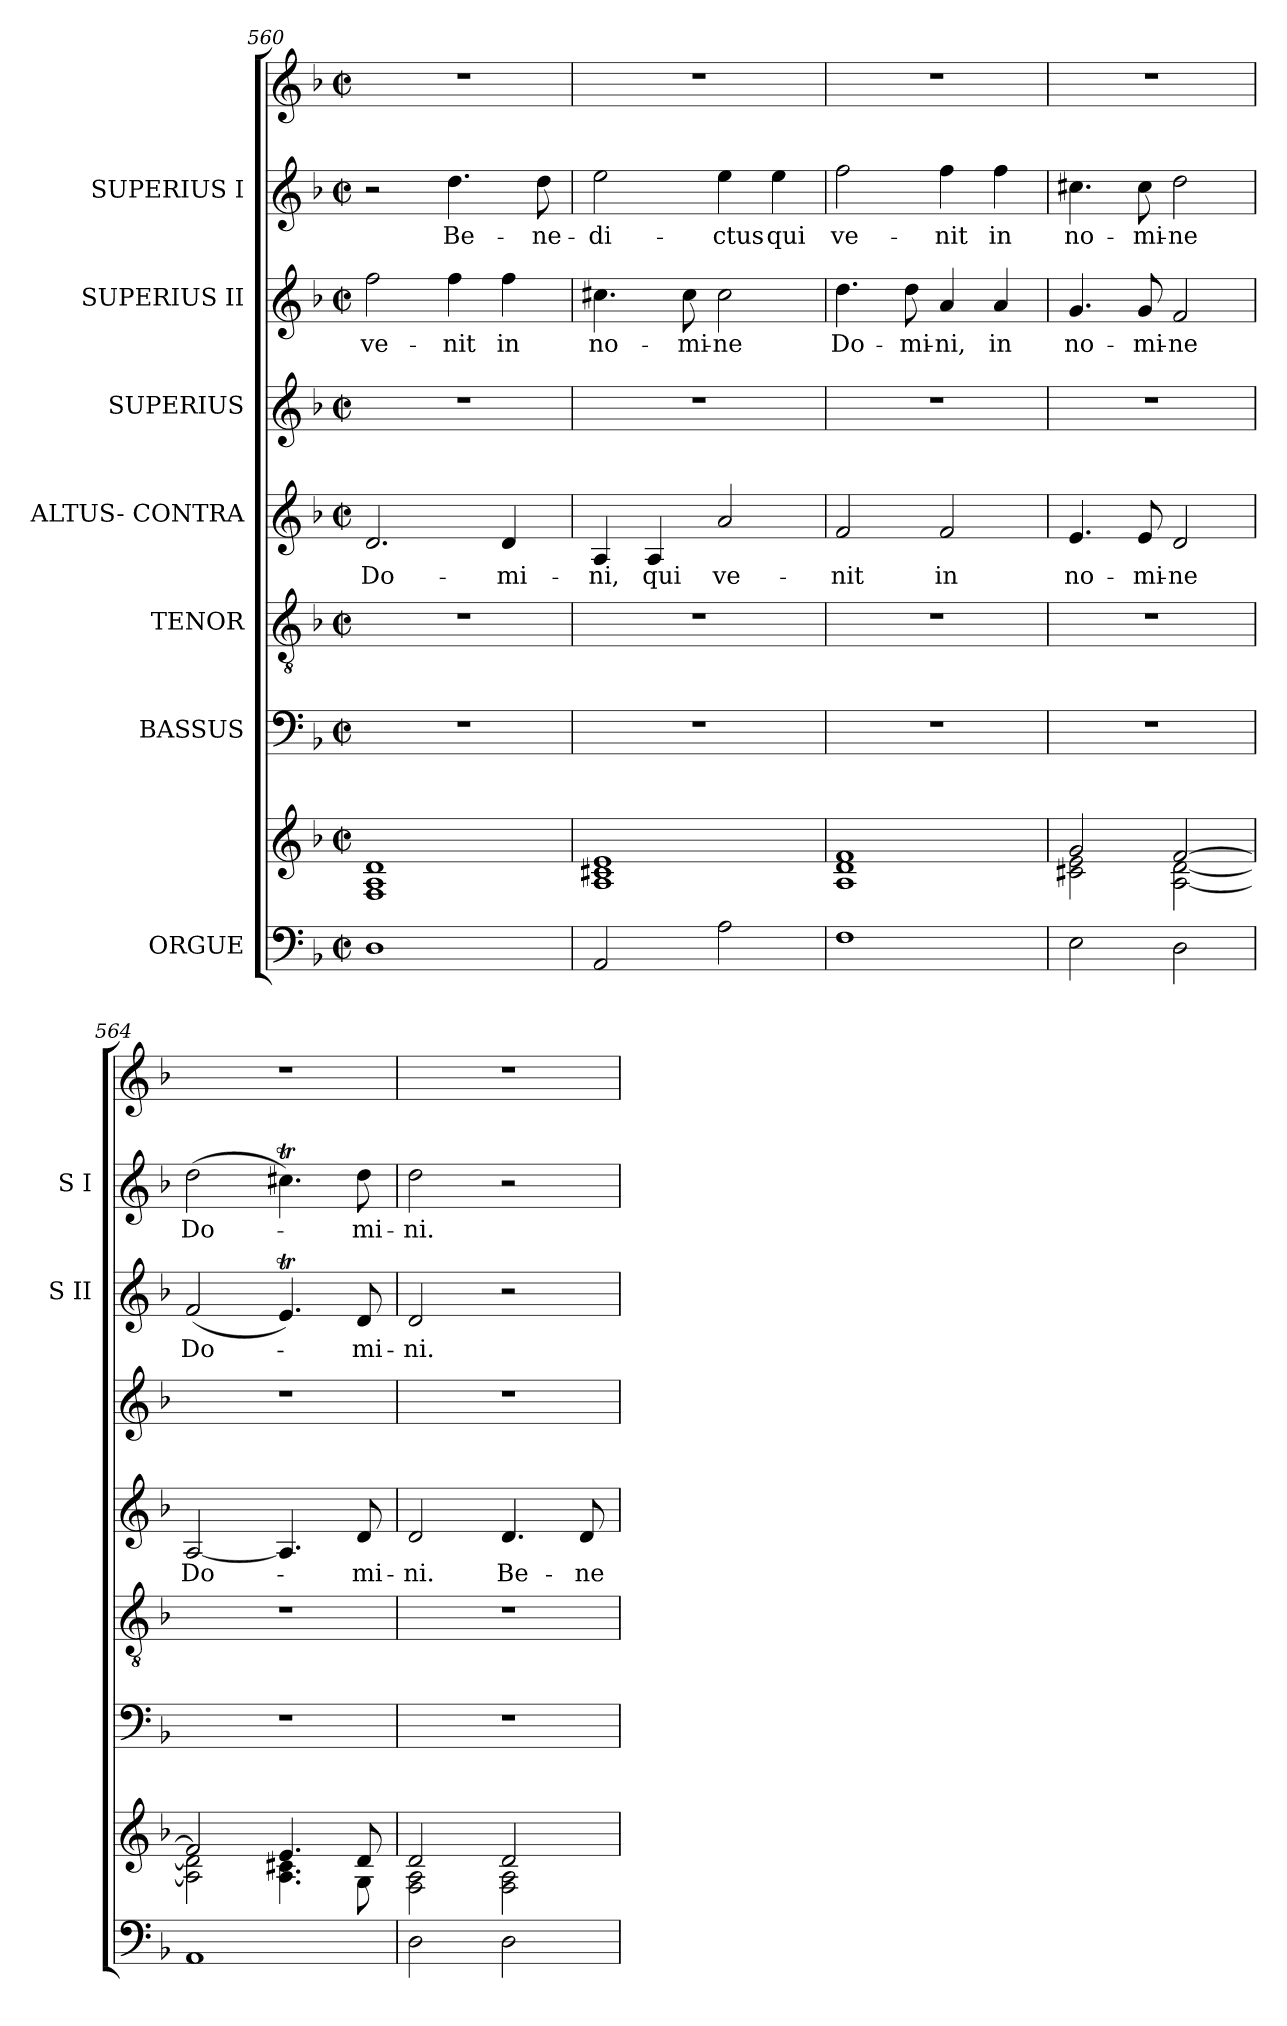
**kern	**kern	**kern	**kern	**kern	**text	**kern	**kern	**text	**kern	**text	**kern
*part8	*part8	*part7	*part6	*part5	*part5	*part4	*part3	*part3	*part2	*part2	*part1
*staff9	*staff8	*staff7	*staff6	*staff5	*staff5	*staff4	*staff3	*staff3	*staff2	*staff2	*staff1
*I"ORGUE	*	*I"BASSUS	*I"TENOR	*I"ALTUS- CONTRA	*	*I"SUPERIUS	*I"SUPERIUS II	*	*I"SUPERIUS I	*	*
*	*	*	*	*	*	*	*I'S II	*	*I'S I	*	*
*clefF4	*clefG2	*clefF4	*clefGv2	*clefG2	*	*clefG2	*clefG2	*	*clefG2	*	*clefG2
*k[b-]	*k[b-]	*k[b-]	*k[b-]	*k[b-]	*	*k[b-]	*k[b-]	*	*k[b-]	*	*k[b-]
*d:	*d:	*d:	*d:	*d:	*	*d:	*d:	*	*d:	*	*d:
*M2/2	*M2/2	*M2/2	*M2/2	*M2/2	*	*M2/2	*M2/2	*	*M2/2	*	*M2/2
*met(c|)	*met(c|)	*met(c|)	*met(c|)	*met(c|)	*	*met(c|)	*met(c|)	*	*met(c|)	*	*met(c|)
=560	=560	=560	=560	=560	=560	=560	=560	=560	=560	=560	=560
*	*^	*	*	*	*	*	*	*	*	*	*
!	!	!	!	!	!	!LO:LY:b	!	!	!LO:LY:b	!	!	!
1D	1F 1d	1A	1r	1r	2.d/	Do-	1r	2ff\	ve-	2r	.	1r
!	!	!	!	!	!	!	!	!	!LO:LY:b	!	!LO:LY:b	!
.	.	.	.	.	.	.	.	4ff\	-nit	4.dd\	Be-	.
!	!	!	!	!	!	!LO:LY:b	!	!	!LO:LY:b	!	!	!
.	.	.	.	.	4d/	-mi-	.	4ff\	in	.	.	.
!	!	!	!	!	!	!	!	!	!	!	!LO:LY:b	!
.	.	.	.	.	.	.	.	.	.	8dd\	-ne-	.
!!LO:PB:g=z
=561	=561	=561	=561	=561	=561	=561	=561	=561	=561	=561	=561	=561
!	!	!	!	!	!	!LO:LY:b	!	!	!LO:LY:b	!	!LO:LY:b	!
2AA/	1c#X 1e	1A	1r	1r	4A/	-ni,	1r	4.cc#X\	no-	2ee\	-di-	1r
!	!	!	!	!	!	!LO:LY:b	!	!	!	!	!	!
.	.	.	.	.	4A/	qui	.	.	.	.	.	.
!	!	!	!	!	!	!	!	!	!LO:LY:b	!	!	!
.	.	.	.	.	.	.	.	8cc#\	-mi-	.	.	.
!	!	!	!	!	!	!LO:LY:b	!	!	!LO:LY:b	!	!LO:LY:b	!
2A\	.	.	.	.	2a/	ve-	.	2cc#\	-ne	4ee\	-ctus	.
!	!	!	!	!	!	!	!	!	!	!	!LO:LY:b	!
.	.	.	.	.	.	.	.	.	.	4ee\	qui	.
=562	=562	=562	=562	=562	=562	=562	=562	=562	=562	=562	=562	=562
!	!	!	!	!	!	!LO:LY:b	!	!	!LO:LY:b	!	!LO:LY:b	!
1F	1A 1f	1d	1r	1r	2f/	-nit	1r	4.dd\	Do-	2ff\	ve-	1r
!	!	!	!	!	!	!	!	!	!LO:LY:b	!	!	!
.	.	.	.	.	.	.	.	8dd\	-mi-	.	.	.
!	!	!	!	!	!	!LO:LY:b	!	!	!LO:LY:b	!	!LO:LY:b	!
.	.	.	.	.	2f/	in	.	4a/	-ni,	4ff\	-nit	.
!	!	!	!	!	!	!	!	!	!LO:LY:b	!	!LO:LY:b	!
.	.	.	.	.	.	.	.	4a/	in	4ff\	in	.
=563	=563	=563	=563	=563	=563	=563	=563	=563	=563	=563	=563	=563
!	!	!	!	!	!	!LO:LY:b	!	!	!LO:LY:b	!	!LO:LY:b	!
2E\	2g/	2c#X\ 2e\	1r	1r	4.e/	no-	1r	4.g/	no-	4.cc#X\	no-	1r
!	!	!	!	!	!	!LO:LY:b	!	!	!LO:LY:b	!	!LO:LY:b	!
.	.	.	.	.	8e/	-mi-	.	8g/	-mi-	8cc#\	-mi-	.
!	!	!	!	!	!	!LO:LY:b	!	!	!LO:LY:b	!	!LO:LY:b	!
2D\	[>2f/	[<2A\ [<2d\	.	.	2d/	-ne	.	2f/	-ne	2dd\	-ne	.
=564	=564	=564	=564	=564	=564	=564	=564	=564	=564	=564	=564	=564
!	!	!	!	!	!	!LO:LY:b	!	!	!LO:LY:b	!	!LO:LY:b	!
1AA	2f/]	2A\] 2d\]	1r	1r	[2A/	Do-	1r	(<2f/	Do-	(>2dd\	Do-	1r
.	4.e/	4.A\ 4.c#X\	.	.	4.A/]	.	.	4.et/)	.	4.cc#Xt\)	.	.
!	!	!	!	!	!	!LO:LY:b	!	!	!LO:LY:b	!	!LO:LY:b	!
.	8d/	8G\	.	.	8d/	-mi-	.	8d/	-mi-	8dd\	-mi-	.
=565	=565	=565	=565	=565	=565	=565	=565	=565	=565	=565	=565	=565
!	!	!	!	!	!	!LO:LY:b	!	!	!LO:LY:b	!	!LO:LY:b	!
2D\	2d/	2F\ 2A\	1r	1r	2d/	-ni.	1r	2d/	-ni.	2dd\	-ni.	1r
!	!	!	!	!	!	!LO:LY:b	!	!	!	!	!	!
2D\	2d/	2F\ 2A\	.	.	4.d/	Be-	.	2r	.	2r	.	.
!	!	!	!	!	!	!LO:LY:b	!	!	!	!	!	!
.	.	.	.	.	8d/	-ne-	.	.	.	.	.	.
*	*v	*v	*	*	*	*	*	*	*	*	*	*
=	=	=	=	=	=	=	=	=	=	=	=
*-	*-	*-	*-	*-	*-	*-	*-	*-	*-	*-	*-
